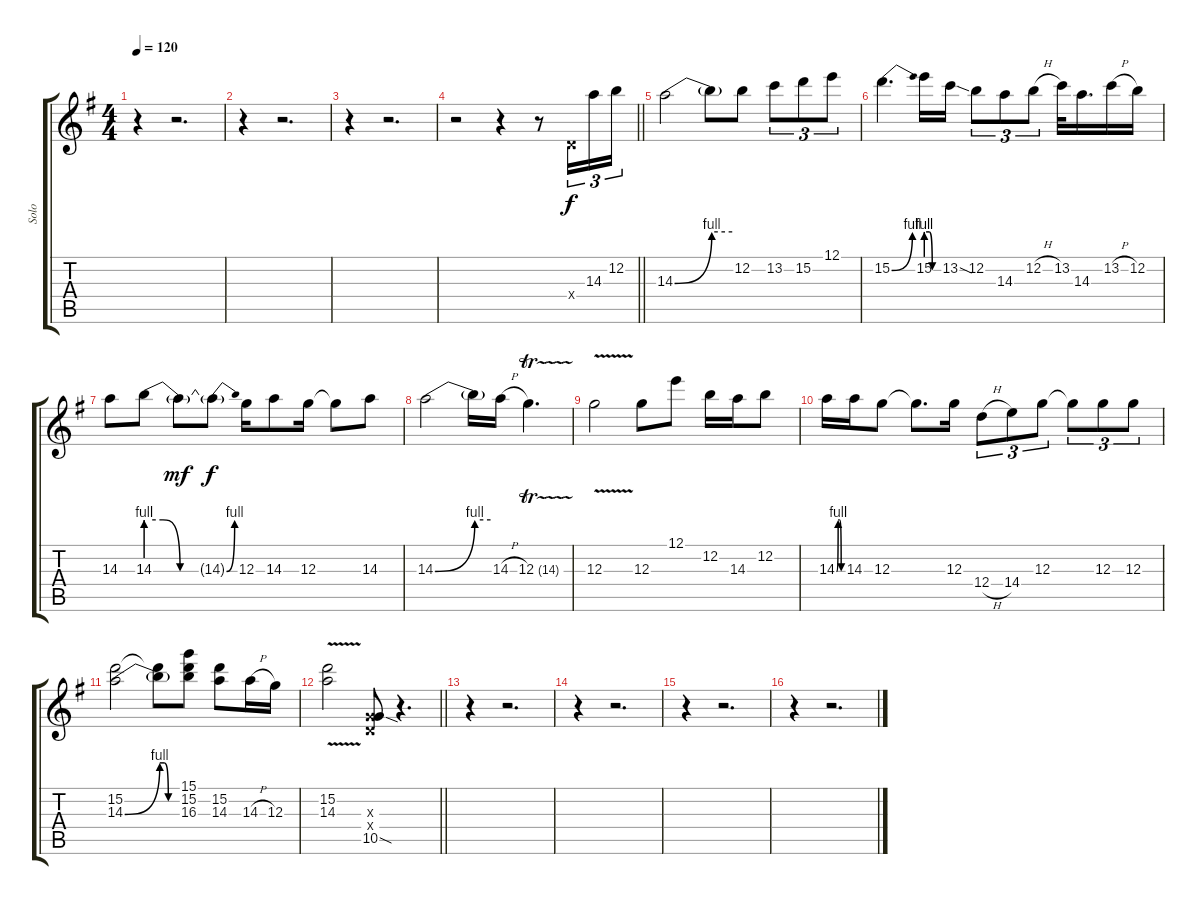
\track ("Solo" "Solo") {instrument distortionguitar}
\staff {score tabs}
\tuning (E4 B3 G3 D3 A2 E2) {hide}
\ts (4 4)
\tempo 120
\clef g2
\ks eminor
r.4{dy f} r.2{d} |
r.4 r.2{d} |
r.4 r.2{d} |
\barLineRight lightlight
r.2 r.4 r.8 0.4{x}.16{tu (3 2)} 14.3.16{tu (3 2)} 12.2.16{tu (3 2)} |
14.3{be (bend 0 0 60 4)}.2 14.3{be (hold 0 4 60 4) t}.8 12.2.8 13.2.8{tu (3 2)} 15.2.8{tu (3 2)} 12.1.8{tu (3 2)} |
15.2{be (bend 0 0 60 4)}.4{d} 15.2{be (custom 0 4 15 4 30 0 60 0)}.16 13.2{sod}.16 12.2.8{tu (3 2)} 14.3.8{tu (3 2)} 12.2{h}.8{tu (3 2)} 13.2.32 14.3.16{d} 13.2{h}.16 12.2.16 |
14.3.8 14.3{be (custom 0 4 15 4 30 0 60 0)}.8 14.3{t}.8{dy mf} 14.3{be (bend 0 0 60 4) t}.8{dy f} 12.3.16 14.3.8 12.3.16 12.3{t}.8 14.3.8 |
14.3{be (bend 0 0 60 4)}.2 14.3{be (hold 0 4 60 4) t}.16 14.3{h}.16 12.3{tr (14 32)}.4{d} |
12.3{v}.2 12.3.8 12.1.8 12.2.16 14.3.16 12.2.8 |
14.3{be (custom 0 0 15 4 30 4 45 0 60 0)}.16 14.3.16 12.3.8 12.3{t}.8{d} 12.3.16 12.4{h}.8{tu (3 2)} 14.4.8{tu (3 2)} 12.3.8{tu (3 2)} 12.3{t}.8{tu (3 2)} 12.3.8{tu (3 2)} 12.3.8{tu (3 2)} |
(15.2 14.3{be (bend 0 0 60 4)}).2 (15.2{t} 14.3{be (custom 0 4 15 4 30 0 60 0) t}).8 (15.1 15.2 16.3).8 (15.2 14.3).8 14.3{h}.16 12.3.16 |
\barLineRight lightlight
(15.2{v} 14.3{v}).2 (0.3{x} 0.4{x} 10.5{sod}).8 r.4{d} |
r.4 r.2{d} |
r.4 r.2{d} |
r.4 r.2{d} |
r.4 r.2{d}
